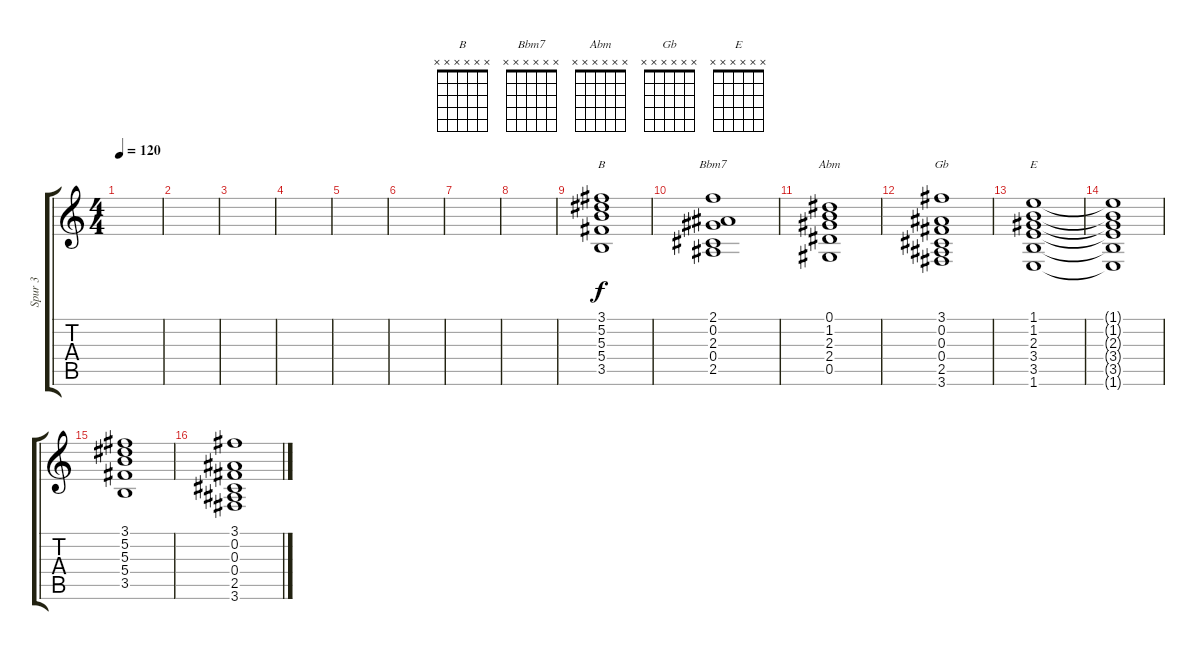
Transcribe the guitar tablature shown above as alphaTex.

\track ("Spur 3" "Spur 3") {instrument electricguitarclean}
\staff {score tabs}
\tuning (Eb4 Bb3 Gb3 Db3 Ab2 Eb2) {hide}
\chord ("B" x x x x x x) {firstfret 0}
\chord ("Bbm7" x x x x x x) {firstfret 0}
\chord ("Abm" x x x x x x) {firstfret 0}
\chord ("Gb" x x x x x x) {firstfret 0}
\chord ("E" x x x x x x) {firstfret 0}
\ts (4 4)
\tempo 120
\clef g2
\ks c
|
|
|
|
|
|
|
|
(3.1 5.2 5.3 5.4 3.5).1{ch "B"} |
(2.1 0.2 2.3 0.4 2.5).1{ch "Bbm7"} |
(0.1 1.2 2.3 2.4 0.5).1{ch "Abm"} |
(3.1 0.2 0.3 0.4 2.5 3.6).1{ch "Gb"} |
(1.1 1.2 2.3 3.4 3.5 1.6).1{ch "E"} |
(1.1{t} 1.2{t} 2.3{t} 3.4{t} 3.5{t} 1.6{t}).1 |
(3.1 5.2 5.3 5.4 3.5).1 |
(3.1 0.2 0.3 0.4 2.5 3.6).1
